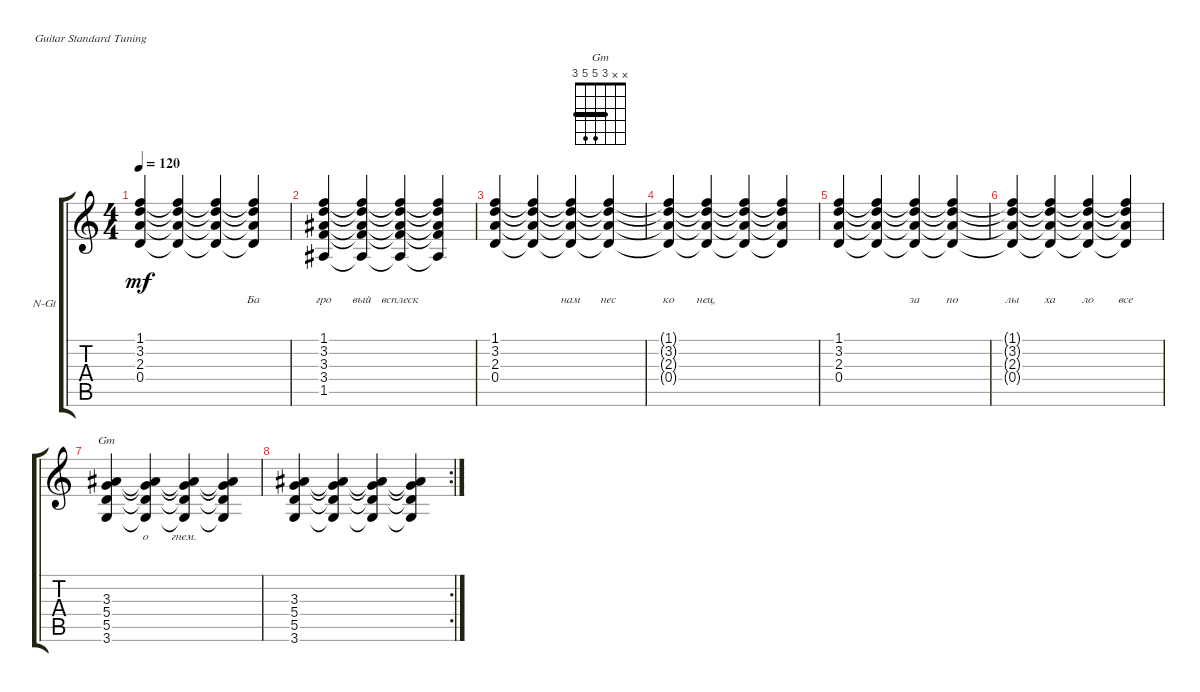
\defaultSystemsLayout 4
\bracketExtendMode groupsimilarinstruments
\firstSystemTrackNameOrientation horizontal
\otherSystemsTrackNameOrientation horizontal
\track ("Nylon Guitar" "N-Gt") {instrument acousticguitarnylon}
\staff {score tabs}
\tuning (E4 B3 G3 D3 A2 E2)
\chord ("Gm" x x 3 5 5 3) {barre 3}
\ts (4 4)
\tempo 120
\clef g2
\scale
0.333333
\ks c
(1.1{t} 3.2{t} 2.3{t} 0.4{t}).4{lyrics (0 "") lyrics (1 "") lyrics (2 "") lyrics (3 "") lyrics (4 "") dy mf} (1.1{t} 3.2{t} 2.3{t} 0.4{t}).4{lyrics (0 "") lyrics (1 "") lyrics (2 "") lyrics (3 "") lyrics (4 "")} (1.1{t} 3.2{t} 2.3{t} 0.4{t}).4{lyrics (0 "") lyrics (1 "") lyrics (2 "") lyrics (3 "") lyrics (4 "")} (1.1{t} 3.2{t} 2.3{t} 0.4{t}).4{lyrics (0 "Ба") lyrics (1 "") lyrics (2 "") lyrics (3 "") lyrics (4 "")} |
\scale
0.333333 (1.1 3.2 3.3 3.4 1.5).4{lyrics (0 "гро") lyrics (1 "") lyrics (2 "") lyrics (3 "") lyrics (4 "")} (1.1{t} 3.2{t} 3.3{t} 3.4{t} 1.5{t}).4{lyrics (0 "вый") lyrics (1 "") lyrics (2 "") lyrics (3 "") lyrics (4 "")} (1.1{t} 3.2{t} 3.3{t} 3.4{t} 1.5{t}).4{lyrics (0 "всплеск") lyrics (1 "") lyrics (2 "") lyrics (3 "") lyrics (4 "")} (1.1{t} 3.2{t} 3.3{t} 3.4{t} 1.5{t}).4{lyrics (0 "") lyrics (1 "") lyrics (2 "") lyrics (3 "") lyrics (4 "")} |
\scale
0.333333 (1.1 3.2 2.3 0.4).4{lyrics (0 "") lyrics (1 "") lyrics (2 "") lyrics (3 "") lyrics (4 "")} (1.1{t} 3.2{t} 2.3{t} 0.4{t}).4{lyrics (0 "") lyrics (1 "") lyrics (2 "") lyrics (3 "") lyrics (4 "")} (1.1{t} 3.2{t} 2.3{t} 0.4{t}).4{lyrics (0 "нам") lyrics (1 "") lyrics (2 "") lyrics (3 "") lyrics (4 "")} (1.1{t} 3.2{t} 2.3{t} 0.4{t}).4{lyrics (0 "нес") lyrics (1 "") lyrics (2 "") lyrics (3 "") lyrics (4 "")} |
\scale
0.333333 (1.1{t} 3.2{t} 2.3{t} 0.4{t}).4{lyrics (0 "ко") lyrics (1 "") lyrics (2 "") lyrics (3 "") lyrics (4 "")} (1.1{t} 3.2{t} 2.3{t} 0.4{t}).4{lyrics (0 "нец,") lyrics (1 "") lyrics (2 "") lyrics (3 "") lyrics (4 "")} (1.1{t} 3.2{t} 2.3{t} 0.4{t}).4{lyrics (0 "") lyrics (1 "") lyrics (2 "") lyrics (3 "") lyrics (4 "")} (1.1{t} 3.2{t} 2.3{t} 0.4{t}).4{lyrics (0 "") lyrics (1 "") lyrics (2 "") lyrics (3 "") lyrics (4 "")} |
\scale
0.333333 (1.1 3.2 2.3 0.4).4{lyrics (0 "") lyrics (1 "") lyrics (2 "") lyrics (3 "") lyrics (4 "")} (1.1{t} 3.2{t} 2.3{t} 0.4{t}).4{lyrics (0 "") lyrics (1 "") lyrics (2 "") lyrics (3 "") lyrics (4 "")} (1.1{t} 3.2{t} 2.3{t} 0.4{t}).4{lyrics (0 "за") lyrics (1 "") lyrics (2 "") lyrics (3 "") lyrics (4 "")} (1.1{t} 3.2{t} 2.3{t} 0.4{t}).4{lyrics (0 "по") lyrics (1 "") lyrics (2 "") lyrics (3 "") lyrics (4 "")} |
\scale
0.322751 (1.1{t} 3.2{t} 2.3{t} 0.4{t}).4{lyrics (0 "лы") lyrics (1 "") lyrics (2 "") lyrics (3 "") lyrics (4 "")} (1.1{t} 3.2{t} 2.3{t} 0.4{t}).4{lyrics (0 "ха") lyrics (1 "") lyrics (2 "") lyrics (3 "") lyrics (4 "")} (1.1{t} 3.2{t} 2.3{t} 0.4{t}).4{lyrics (0 "ло") lyrics (1 "") lyrics (2 "") lyrics (3 "") lyrics (4 "")} (1.1{t} 3.2{t} 2.3{t} 0.4{t}).4{lyrics (0 "все") lyrics (1 "") lyrics (2 "") lyrics (3 "") lyrics (4 "")} |
\scale
0.322751 (3.6 5.5 5.4 3.3).4{ch "Gm" lyrics (0 "") lyrics (1 "") lyrics (2 "") lyrics (3 "") lyrics (4 "")} (3.6{t} 5.5{t} 5.4{t} 3.3{t}).4{lyrics (0 "о") lyrics (1 "") lyrics (2 "") lyrics (3 "") lyrics (4 "")} (3.6{t} 5.5{t} 5.4{t} 3.3{t}).4{lyrics (0 "гнем.") lyrics (1 "") lyrics (2 "") lyrics (3 "") lyrics (4 "")} (3.6{t} 5.5{t} 5.4{t} 3.3{t}).4{lyrics (0 "") lyrics (1 "") lyrics (2 "") lyrics (3 "") lyrics (4 "")} |
\rc 2
\scale
0.354497 (3.6 5.5 5.4 3.3).4{lyrics (0 "") lyrics (1 "") lyrics (2 "") lyrics (3 "") lyrics (4 "")} (3.6{t} 5.5{t} 5.4{t} 3.3{t}).4{lyrics (0 "") lyrics (1 "") lyrics (2 "") lyrics (3 "") lyrics (4 "")} (3.6{t} 5.5{t} 5.4{t} 3.3{t}).4{lyrics (0 "") lyrics (1 "") lyrics (2 "") lyrics (3 "") lyrics (4 "")} (3.6{t} 5.5{t} 5.4{t} 3.3{t}).4{lyrics (0 "") lyrics (1 "") lyrics (2 "") lyrics (3 "") lyrics (4 "")}
